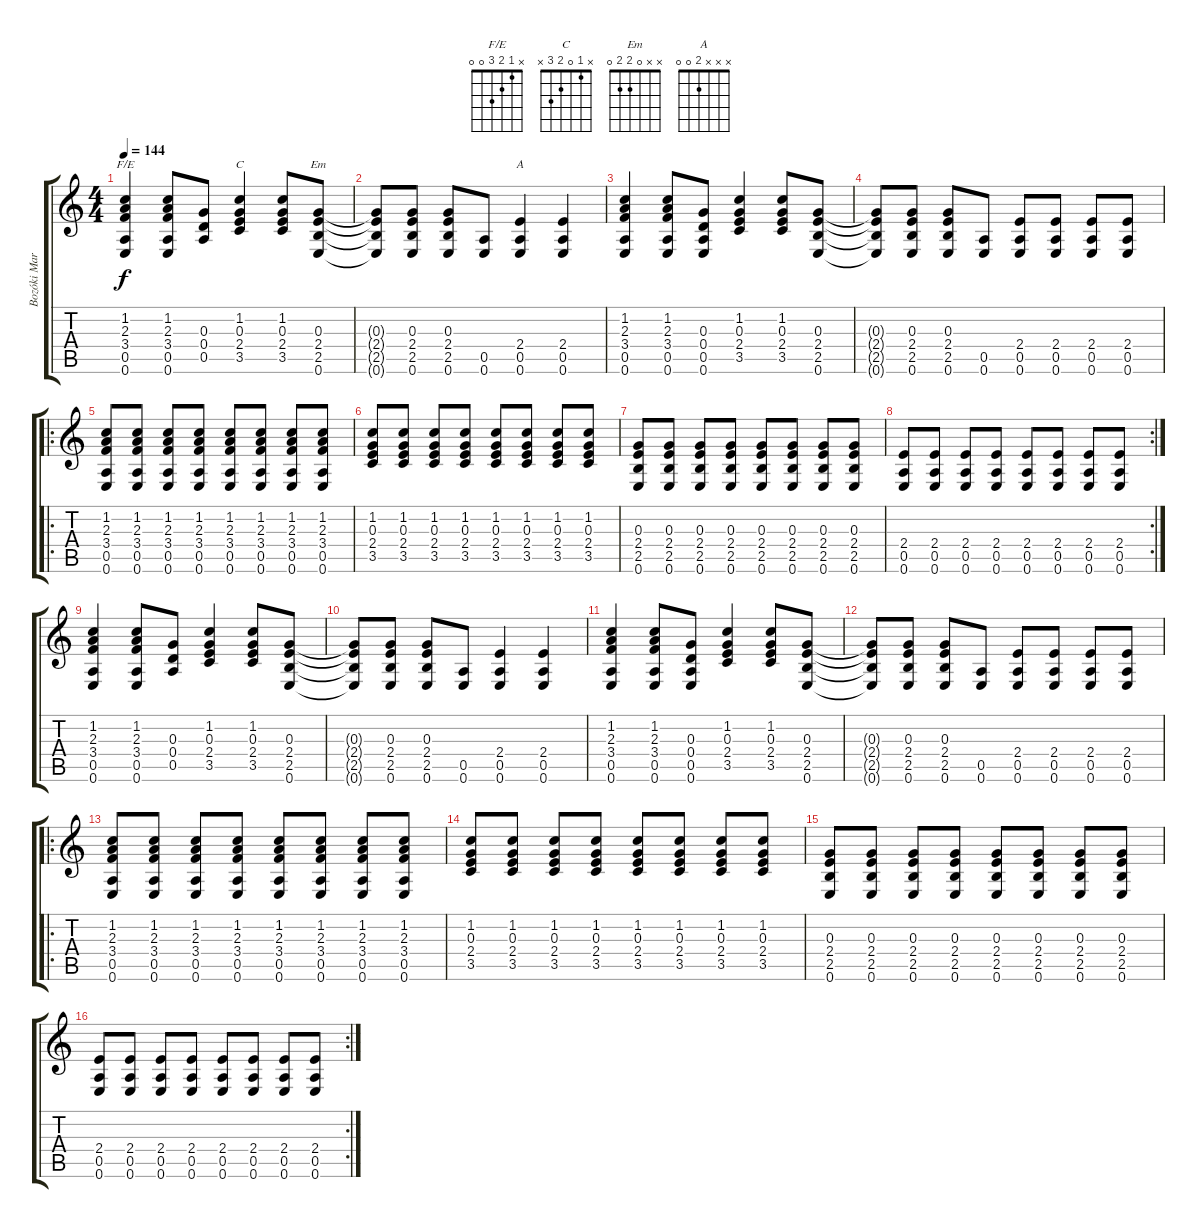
\track ("Bozóki Marci - Ritmus Gitár" "Bozóki Mar") {instrument acousticguitarnylon}
\staff {score tabs}
\tuning (E4 B3 G3 D3 A2 E2) {hide}
\chord ("F/E" x 1 2 3 0 0)
\chord ("C" x 1 0 2 3 x)
\chord ("Em" x x 0 2 2 0)
\chord ("A" x x x 2 0 0)
\ts (4 4)
\tempo 144
\clef g2
\ks c
(1.2 2.3 3.4 0.5 0.6).4{ch "F/E" dy f instrument acousticguitarnylon} (1.2 2.3 3.4 0.5 0.6).8 (0.3 0.4 0.5).8 (1.2 0.3 2.4 3.5).4{ch "C"} (1.2 0.3 2.4 3.5).8 (0.3 2.4 2.5 0.6).8{ch "Em"} |
(0.3{t} 2.4{t} 2.5{t} 0.6{t}).8 (0.3 2.4 2.5 0.6).8 (0.3 2.4 2.5 0.6).8 (0.5 0.6).8 (2.4 0.5 0.6).4{ch "A"} (2.4 0.5 0.6).4 |
(1.2 2.3 3.4 0.5 0.6).4 (1.2 2.3 3.4 0.5 0.6).8 (0.3 0.4 0.5 0.6).8 (1.2 0.3 2.4 3.5).4 (1.2 0.3 2.4 3.5).8 (0.3 2.4 2.5 0.6).8 |
(0.3{t} 2.4{t} 2.5{t} 0.6{t}).8 (0.3 2.4 2.5 0.6).8 (0.3 2.4 2.5 0.6).8 (0.5 0.6).8 (2.4 0.5 0.6).8 (2.4 0.5 0.6).8 (2.4 0.5 0.6).8 (2.4 0.5 0.6).8 |
\ro
(1.2 2.3 3.4 0.5 0.6).8 (1.2 2.3 3.4 0.5 0.6).8 (1.2 2.3 3.4 0.5 0.6).8 (1.2 2.3 3.4 0.5 0.6).8 (1.2 2.3 3.4 0.5 0.6).8 (1.2 2.3 3.4 0.5 0.6).8 (1.2 2.3 3.4 0.5 0.6).8 (1.2 2.3 3.4 0.5 0.6).8 |
(1.2 0.3 2.4 3.5).8 (1.2 0.3 2.4 3.5).8 (1.2 0.3 2.4 3.5).8 (1.2 0.3 2.4 3.5).8 (1.2 0.3 2.4 3.5).8 (1.2 0.3 2.4 3.5).8 (1.2 0.3 2.4 3.5).8 (1.2 0.3 2.4 3.5).8 |
(0.3 2.4 2.5 0.6).8 (0.3 2.4 2.5 0.6).8 (0.3 2.4 2.5 0.6).8 (0.3 2.4 2.5 0.6).8 (0.3 2.4 2.5 0.6).8 (0.3 2.4 2.5 0.6).8 (0.3 2.4 2.5 0.6).8 (0.3 2.4 2.5 0.6).8 |
\rc 2
(2.4 0.5 0.6).8 (2.4 0.5 0.6).8 (2.4 0.5 0.6).8 (2.4 0.5 0.6).8 (2.4 0.5 0.6).8 (2.4 0.5 0.6).8 (2.4 0.5 0.6).8 (2.4 0.5 0.6).8 |
(1.2 2.3 3.4 0.5 0.6).4 (1.2 2.3 3.4 0.5 0.6).8 (0.3 0.4 0.5).8 (1.2 0.3 2.4 3.5).4 (1.2 0.3 2.4 3.5).8 (0.3 2.4 2.5 0.6).8 |
(0.3{t} 2.4{t} 2.5{t} 0.6{t}).8 (0.3 2.4 2.5 0.6).8 (0.3 2.4 2.5 0.6).8 (0.5 0.6).8 (2.4 0.5 0.6).4 (2.4 0.5 0.6).4 |
(1.2 2.3 3.4 0.5 0.6).4 (1.2 2.3 3.4 0.5 0.6).8 (0.3 0.4 0.5 0.6).8 (1.2 0.3 2.4 3.5).4 (1.2 0.3 2.4 3.5).8 (0.3 2.4 2.5 0.6).8 |
(0.3{t} 2.4{t} 2.5{t} 0.6{t}).8 (0.3 2.4 2.5 0.6).8 (0.3 2.4 2.5 0.6).8 (0.5 0.6).8 (2.4 0.5 0.6).8 (2.4 0.5 0.6).8 (2.4 0.5 0.6).8 (2.4 0.5 0.6).8 |
\ro
(1.2 2.3 3.4 0.5 0.6).8 (1.2 2.3 3.4 0.5 0.6).8 (1.2 2.3 3.4 0.5 0.6).8 (1.2 2.3 3.4 0.5 0.6).8 (1.2 2.3 3.4 0.5 0.6).8 (1.2 2.3 3.4 0.5 0.6).8 (1.2 2.3 3.4 0.5 0.6).8 (1.2 2.3 3.4 0.5 0.6).8 |
(1.2 0.3 2.4 3.5).8 (1.2 0.3 2.4 3.5).8 (1.2 0.3 2.4 3.5).8 (1.2 0.3 2.4 3.5).8 (1.2 0.3 2.4 3.5).8 (1.2 0.3 2.4 3.5).8 (1.2 0.3 2.4 3.5).8 (1.2 0.3 2.4 3.5).8 |
(0.3 2.4 2.5 0.6).8 (0.3 2.4 2.5 0.6).8 (0.3 2.4 2.5 0.6).8 (0.3 2.4 2.5 0.6).8 (0.3 2.4 2.5 0.6).8 (0.3 2.4 2.5 0.6).8 (0.3 2.4 2.5 0.6).8 (0.3 2.4 2.5 0.6).8 |
\rc 2
(2.4 0.5 0.6).8 (2.4 0.5 0.6).8 (2.4 0.5 0.6).8 (2.4 0.5 0.6).8 (2.4 0.5 0.6).8 (2.4 0.5 0.6).8 (2.4 0.5 0.6).8 (2.4 0.5 0.6).8
